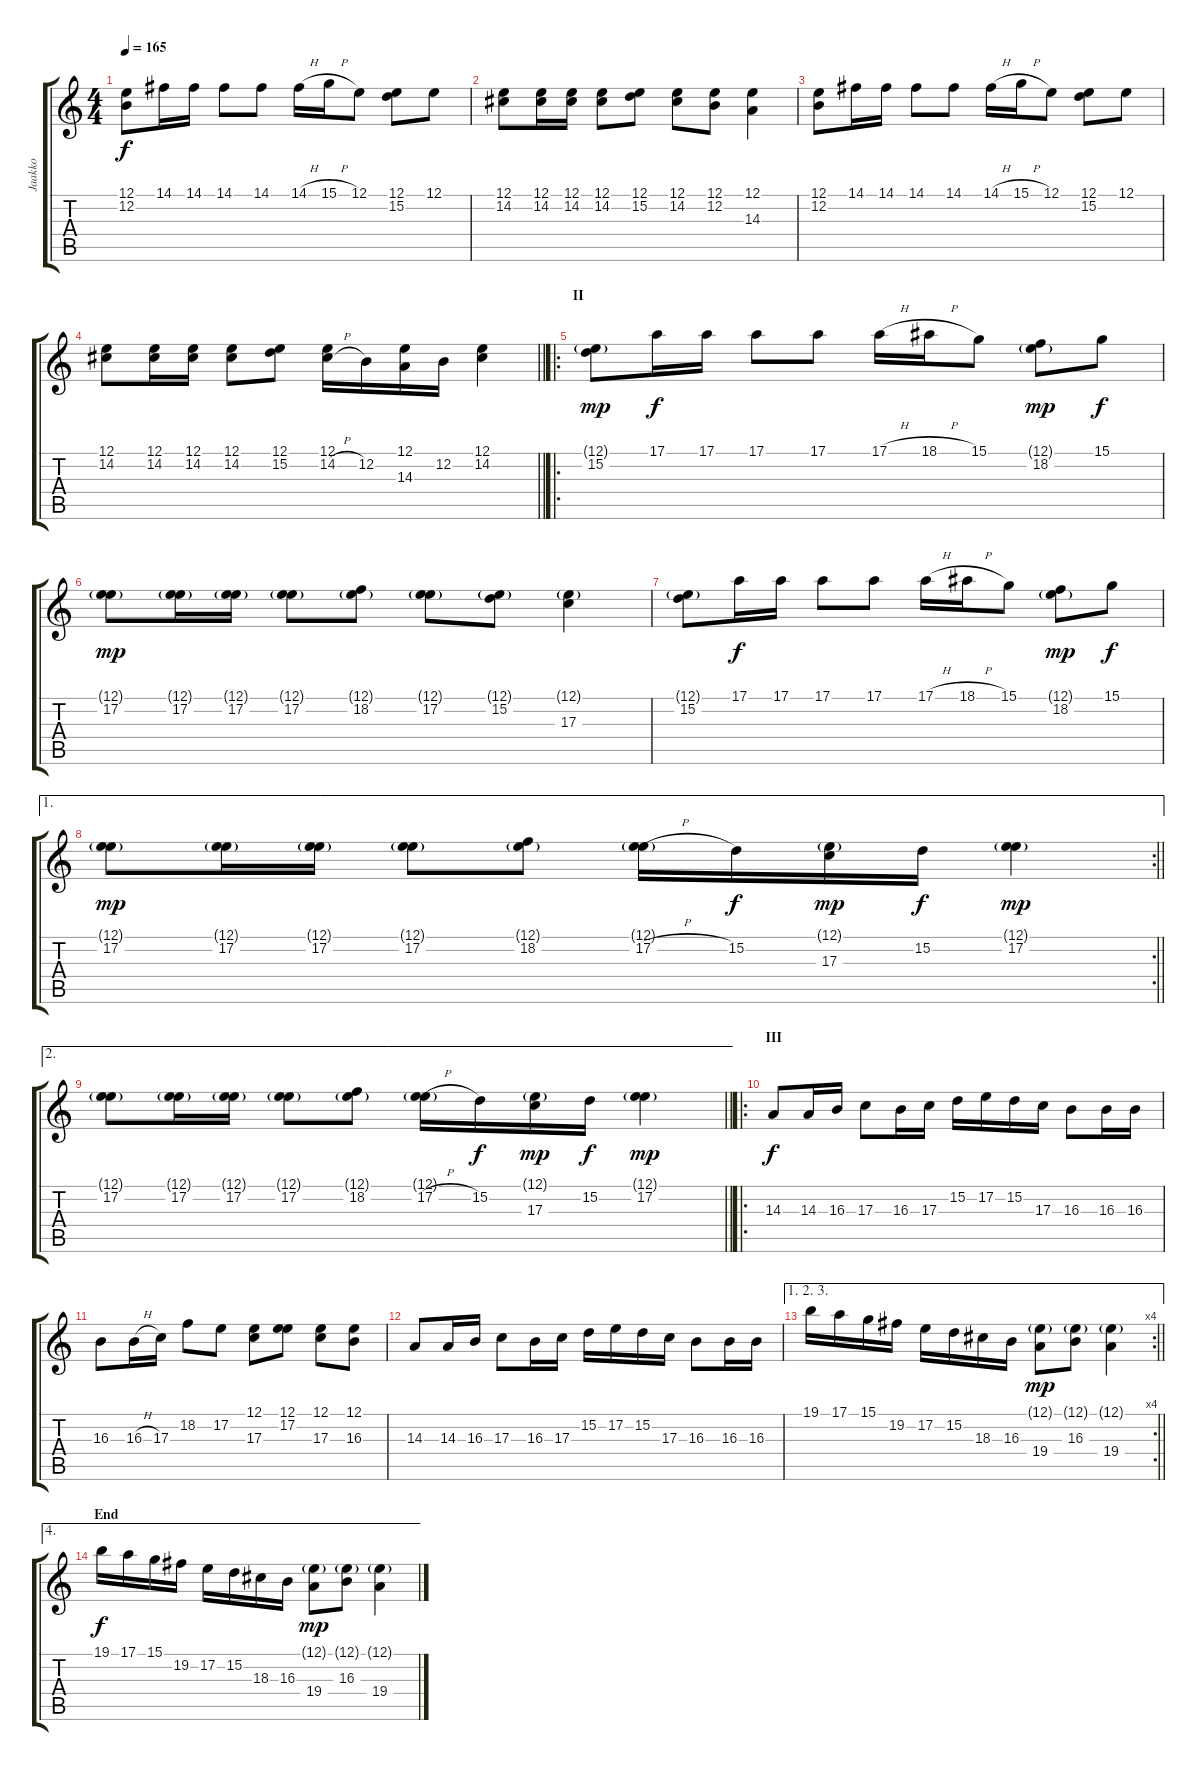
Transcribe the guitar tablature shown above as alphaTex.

\track ("Jaakko" "Jaakko") {instrument violin}
\staff {score tabs}
\tuning (E4 B3 G3 D3 A2 E2) {hide}
\ts (4 4)
\tempo 165
\clef g2
\ks c
(12.1 12.2).8{dy f} 14.1.16 14.1.16 14.1.8 14.1.8 14.1{h}.16 15.1{h}.16 12.1.8 (12.1 15.2).8 12.1.8 |
(12.1 14.2).8 (12.1 14.2).16 (12.1 14.2).16 (12.1 14.2).8 (12.1 15.2).8 (12.1 14.2).8 (12.1 12.2).8 (12.1 14.3).4 |
(12.1 12.2).8 14.1.16 14.1.16 14.1.8 14.1.8 14.1{h}.16 15.1{h}.16 12.1.8 (12.1 15.2).8 12.1.8 |
\barLineRight lightlight
(12.1 14.2).8 (12.1 14.2).16 (12.1 14.2).16 (12.1 14.2).8 (12.1 15.2).8 (12.1 14.2{h}).16 12.2.16 (12.1 14.3).16 12.2.16 (12.1 14.2).4 |
\ro
\section ("" "II")
(12.1{g} 15.2).8{dy mp} 17.1.16{dy f} 17.1.16 17.1.8 17.1.8 17.1{h}.16 18.1{h}.16 15.1.8 (12.1{g} 18.2).8{dy mp} 15.1.8{dy f} |
(12.1{g} 17.2).8{dy mp} (12.1{g} 17.2).16 (12.1{g} 17.2).16 (12.1{g} 17.2).8 (12.1{g} 18.2).8 (12.1{g} 17.2).8 (12.1{g} 15.2).8 (12.1{g} 17.3).4 |
(12.1{g} 15.2).8 17.1.16{dy f} 17.1.16 17.1.8 17.1.8 17.1{h}.16 18.1{h}.16 15.1.8 (12.1{g} 18.2).8{dy mp} 15.1.8{dy f} |
\ae 1
\rc 2
\barLineRight lightlight
(12.1{g} 17.2).8{dy mp} (12.1{g} 17.2).16 (12.1{g} 17.2).16 (12.1{g} 17.2).8 (12.1{g} 18.2).8 (12.1{g} 17.2{h}).16 15.2.16{dy f} (12.1{g} 17.3).16{dy mp} 15.2.16{dy f} (12.1{g} 17.2).4{dy mp} |
\ae 2
\barLineRight lightlight
(12.1{g} 17.2).8 (12.1{g} 17.2).16 (12.1{g} 17.2).16 (12.1{g} 17.2).8 (12.1{g} 18.2).8 (12.1{g} 17.2{h}).16 15.2.16{dy f} (12.1{g} 17.3).16{dy mp} 15.2.16{dy f} (12.1{g} 17.2).4{dy mp} |
\ro
\section ("" "III")
14.3.8{dy f} 14.3.16 16.3.16 17.3.8 16.3.16 17.3.16 15.2.16 17.2.16 15.2.16 17.3.16 16.3.8 16.3.16 16.3.16 |
16.3.8 16.3{h}.16 17.3.16 18.2.8 17.2.8 (12.1 17.3).8 (12.1 17.2).8 (12.1 17.3).8 (12.1 16.3).8 |
14.3.8 14.3.16 16.3.16 17.3.8 16.3.16 17.3.16 15.2.16 17.2.16 15.2.16 17.3.16 16.3.8 16.3.16 16.3.16 |
\ae (1 2 3)
\rc 4
\barLineRight lightlight
19.1.16 17.1.16 15.1.16 19.2.16 17.2.16 15.2.16 18.3.16 16.3.16 (12.1{g} 19.4).8{dy mp} (12.1{g} 16.3).8 (12.1{g} 19.4).4 |
\ae 4
\section ("" "End")
19.1.16{dy f} 17.1.16 15.1.16 19.2.16 17.2.16 15.2.16 18.3.16 16.3.16 (12.1{g} 19.4).8{dy mp} (12.1{g} 16.3).8 (12.1{g} 19.4).4
